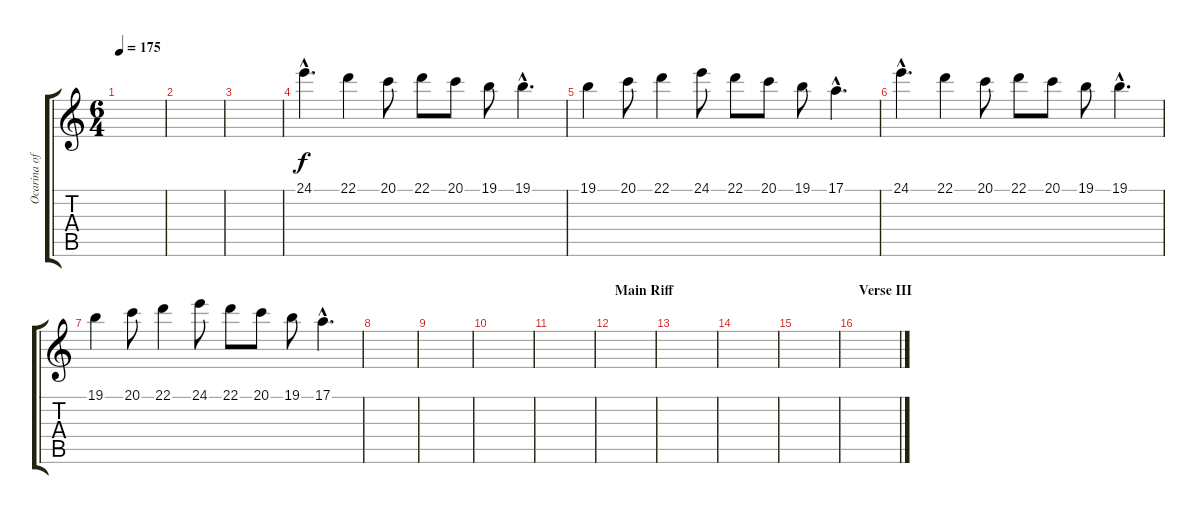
\track ("Ocarina of Time :)" "Ocarina of") {instrument ocarina}
\staff {score tabs}
\tuning (E4 B3 G3 D3 A2 E2) {hide}
\ts (6 4)
\tempo 175
\clef g2
\ks c
|
|
|
24.1{hac}.4{d} 22.1.4 20.1.8 22.1.8 20.1.8 19.1.8 19.1{hac}.4{d} |
19.1.4 20.1.8 22.1.4 24.1.8 22.1.8 20.1.8 19.1.8 17.1{hac}.4{d} |
24.1{hac}.4{d} 22.1.4 20.1.8 22.1.8 20.1.8 19.1.8 19.1{hac}.4{d} |
19.1.4 20.1.8 22.1.4 24.1.8 22.1.8 20.1.8 19.1.8 17.1{hac}.4{d} |
|
|
|
|
\section ("" "Main Riff")
|
|
|
|
\section ("" "Verse III")
